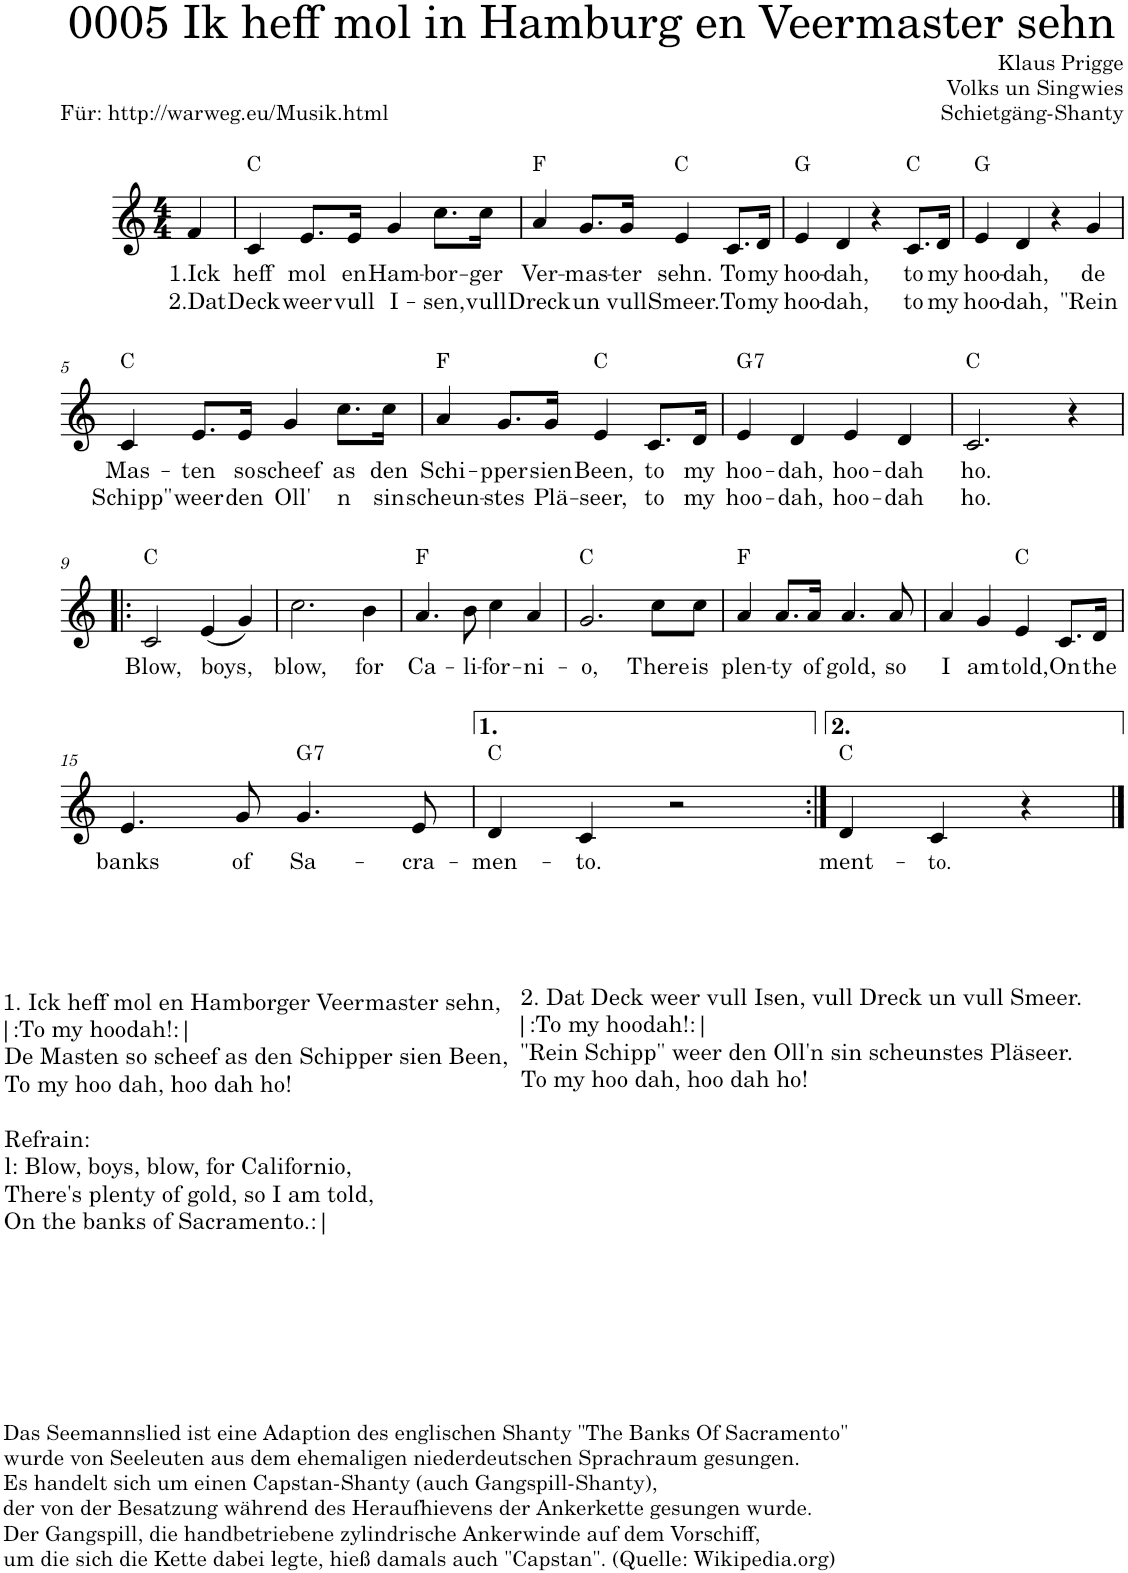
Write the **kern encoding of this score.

**kern	**text	**text	**harte
*part1	*part1	*part1	*part1
*staff1	*staff1	*staff1	*
*I"Stimme	*	*	*
*I'St.	*	*	*
*clefG2	*	*	*
*k[]	*	*	*
*M4/4	*	*	*
=	=	=	=
!	!LO:LY:b	!LO:LY:b	!
4f/	1.Ick	2.Dat	.
=1	=1	=1	=1
!	!LO:LY:b	!LO:LY:b	!
4c/	heff	Deck	C:maj
!	!LO:LY:b	!LO:LY:b	!
8.e/L	mol	weer	.
!	!LO:LY:b	!LO:LY:b	!
16e/Jk	en	vull	.
!	!LO:LY:b	!LO:LY:b	!
4g/	Ham-	I-	.
!	!LO:LY:b	!LO:LY:b	!
8.cc\L	-bor-	-sen,	.
!	!LO:LY:b	!LO:LY:b	!
16cc\Jk	-ger	vull	.
=2	=2	=2	=2
!	!LO:LY:b	!LO:LY:b	!
4a/	Ver-	Dreck	F:maj
!	!LO:LY:b	!LO:LY:b	!
8.g/L	-mas-	un	.
!	!LO:LY:b	!LO:LY:b	!
16g/Jk	-ter	vull	.
!	!LO:LY:b	!LO:LY:b	!
4e/	sehn.	Smeer.	C:maj
!	!LO:LY:b	!LO:LY:b	!
8.c/L	To	To	.
!	!LO:LY:b	!LO:LY:b	!
16d/Jk	my	my	.
=3	=3	=3	=3
!	!LO:LY:b	!LO:LY:b	!
4e/	hoo-	hoo-	G:maj
!	!LO:LY:b	!LO:LY:b	!
4d/	-dah,	-dah,	.
4r	.	.	.
!	!LO:LY:b	!LO:LY:b	!
8.c/L	to	to	C:maj
!	!LO:LY:b	!LO:LY:b	!
16d/Jk	my	my	.
=4	=4	=4	=4
!	!LO:LY:b	!LO:LY:b	!
4e/	hoo-	hoo-	G:maj
!	!LO:LY:b	!LO:LY:b	!
4d/	-dah,	-dah,	.
4r	.	.	.
!	!LO:LY:b	!LO:LY:b	!
4g/	de	"Rein	.
!!LO:LB:g=z
=5	=5	=5	=5
!	!LO:LY:b	!LO:LY:b	!
4c/	Mas-	Schipp"	C:maj
!	!LO:LY:b	!LO:LY:b	!
8.e/L	-ten	weer	.
!	!LO:LY:b	!LO:LY:b	!
16e/Jk	so	den	.
!	!LO:LY:b	!LO:LY:b	!
4g/	scheef	Oll'	.
!	!LO:LY:b	!LO:LY:b	!
8.cc\L	as	n	.
!	!LO:LY:b	!LO:LY:b	!
16cc\Jk	den	sin	.
=6	=6	=6	=6
!	!LO:LY:b	!LO:LY:b	!
4a/	Schi-	scheun-	F:maj
!	!LO:LY:b	!LO:LY:b	!
8.g/L	-pper	-stes	.
!	!LO:LY:b	!LO:LY:b	!
16g/Jk	sien	Plä-	.
!	!LO:LY:b	!LO:LY:b	!
4e/	Been,	-seer,	C:maj
!	!LO:LY:b	!LO:LY:b	!
8.c/L	to	to	.
!	!LO:LY:b	!LO:LY:b	!
16d/Jk	my	my	.
=7	=7	=7	=7
!	!LO:LY:b	!LO:LY:b	!LO:H:kt=7
4e/	hoo-	hoo-	G:7
!	!LO:LY:b	!LO:LY:b	!
4d/	-dah,	-dah,	.
!	!LO:LY:b	!LO:LY:b	!
4e/	hoo-	hoo-	.
!	!LO:LY:b	!LO:LY:b	!
4d/	-dah	-dah	.
=8	=8	=8	=8
!	!LO:LY:b	!LO:LY:b	!
2.c/	ho.	ho.	C:maj
4r	.	.	.
!!LO:LB:g=z
=9!|:	=9!|:	=9!|:	=9!|:
!	!LO:LY:b	!	!
2c/	Blow,	.	C:maj
!	!LO:LY:b	!	!
(4e/	boys,	.	.
4g/)	.	.	.
=10	=10	=10	=10
!	!LO:LY:b	!	!
2.cc\	blow,	.	.
!	!LO:LY:b	!	!
4b\	for	.	.
=11	=11	=11	=11
!	!LO:LY:b	!	!
4.a/	Ca-	.	F:maj
!	!LO:LY:b	!	!
8b\	-li-	.	.
!	!LO:LY:b	!	!
4cc\	-for-	.	.
!	!LO:LY:b	!	!
4a/	-ni-	.	.
=12	=12	=12	=12
!	!LO:LY:b	!	!
2.g/	-o,	.	C:maj
!	!LO:LY:b	!	!
8cc\L	There	.	.
!	!LO:LY:b	!	!
8cc\J	is	.	.
=13	=13	=13	=13
!	!LO:LY:b	!	!
4a/	plen-	.	F:maj
!	!LO:LY:b	!	!
8.a/L	-ty	.	.
!	!LO:LY:b	!	!
16a/Jk	of	.	.
!	!LO:LY:b	!	!
4.a/	gold,	.	.
!	!LO:LY:b	!	!
8a/	so	.	.
=14	=14	=14	=14
!	!LO:LY:b	!	!
4a/	I	.	.
!	!LO:LY:b	!	!
4g/	am	.	.
!	!LO:LY:b	!	!
4e/	told,	.	C:maj
!	!LO:LY:b	!	!
8.c/L	On	.	.
!	!LO:LY:b	!	!
16d/Jk	the	.	.
!!LO:LB:g=z
=15	=15	=15	=15
!	!LO:LY:b	!	!
4.e/	banks	.	.
!	!LO:LY:b	!	!
8g/	of	.	.
!	!LO:LY:b	!	!LO:H:kt=7
4.g/	Sa-	.	G:7
!	!LO:LY:b	!	!
8e/	-cra-	.	.
=16	=16	=16	=16
!	!LO:LY:b	!	!
4d/	-men-	.	C:maj
!	!LO:LY:b	!	!
4c/	-to.	.	.
2r	.	.	.
=17:|!	=17:|!	=17:|!	=17:|!
!LO:TX:b:t=2. Dat Deck weer vull Isen, vull Dreck un vull Smeer.	!	!	!
!LO:TX:b:t=|&colon;To my hoodah!&colon;|	!	!	!
!LO:TX:b:t="Rein Schipp" weer den Oll'n sin scheunstes Pläseer.	!	!	!
!LO:TX:b:t=To my hoo dah, hoo dah ho!	!	!	!
!	!LO:LY:b	!	!
4d/	ment-	.	C:maj
!LO:TX:b:t=1. Ick heff mol en Hamborger Veermaster sehn,	!	!	!
!LO:TX:b:t=|&colon;To my hoodah!&colon;|	!	!	!
!LO:TX:b:t=De Masten so scheef as den Schipper sien Been,	!	!	!
!LO:TX:b:t=To my hoo dah, hoo dah ho!	!	!	!
!LO:TX:b:t=Refrain&colon;	!	!	!
!LO:TX:b:t=l&colon; Blow, boys, blow, for Californio,	!	!	!
!LO:TX:b:t=There's plenty of gold, so I am told,	!	!	!
!LO:TX:b:t=On the banks of Sacramento.&colon;|	!	!	!
!LO:TX:b:t=Das Seemannslied ist eine Adaption des englischen Shanty "The Banks Of Sacramento"	!	!	!
!LO:TX:b:t=wurde von Seeleuten aus dem ehemaligen niederdeutschen Sprachraum gesungen.	!	!	!
!LO:TX:b:t=Es handelt sich um einen Capstan-Shanty (auch Gangspill-Shanty),	!	!	!
!LO:TX:b:t=der von der Besatzung während des Heraufhievens der Ankerkette gesungen wurde.	!	!	!
!LO:TX:b:t=Der Gangspill, die handbetriebene zylindrische Ankerwinde auf dem Vorschiff,	!	!	!
!LO:TX:b:t=um die sich die Kette dabei legte, hieß damals auch "Capstan". (Quelle&colon; Wikipedia.org)	!	!	!
!	!LO:LY:b	!	!
4c/	-to.	.	.
4r	.	.	.
==	==	==	==
*-	*-	*-	*-
